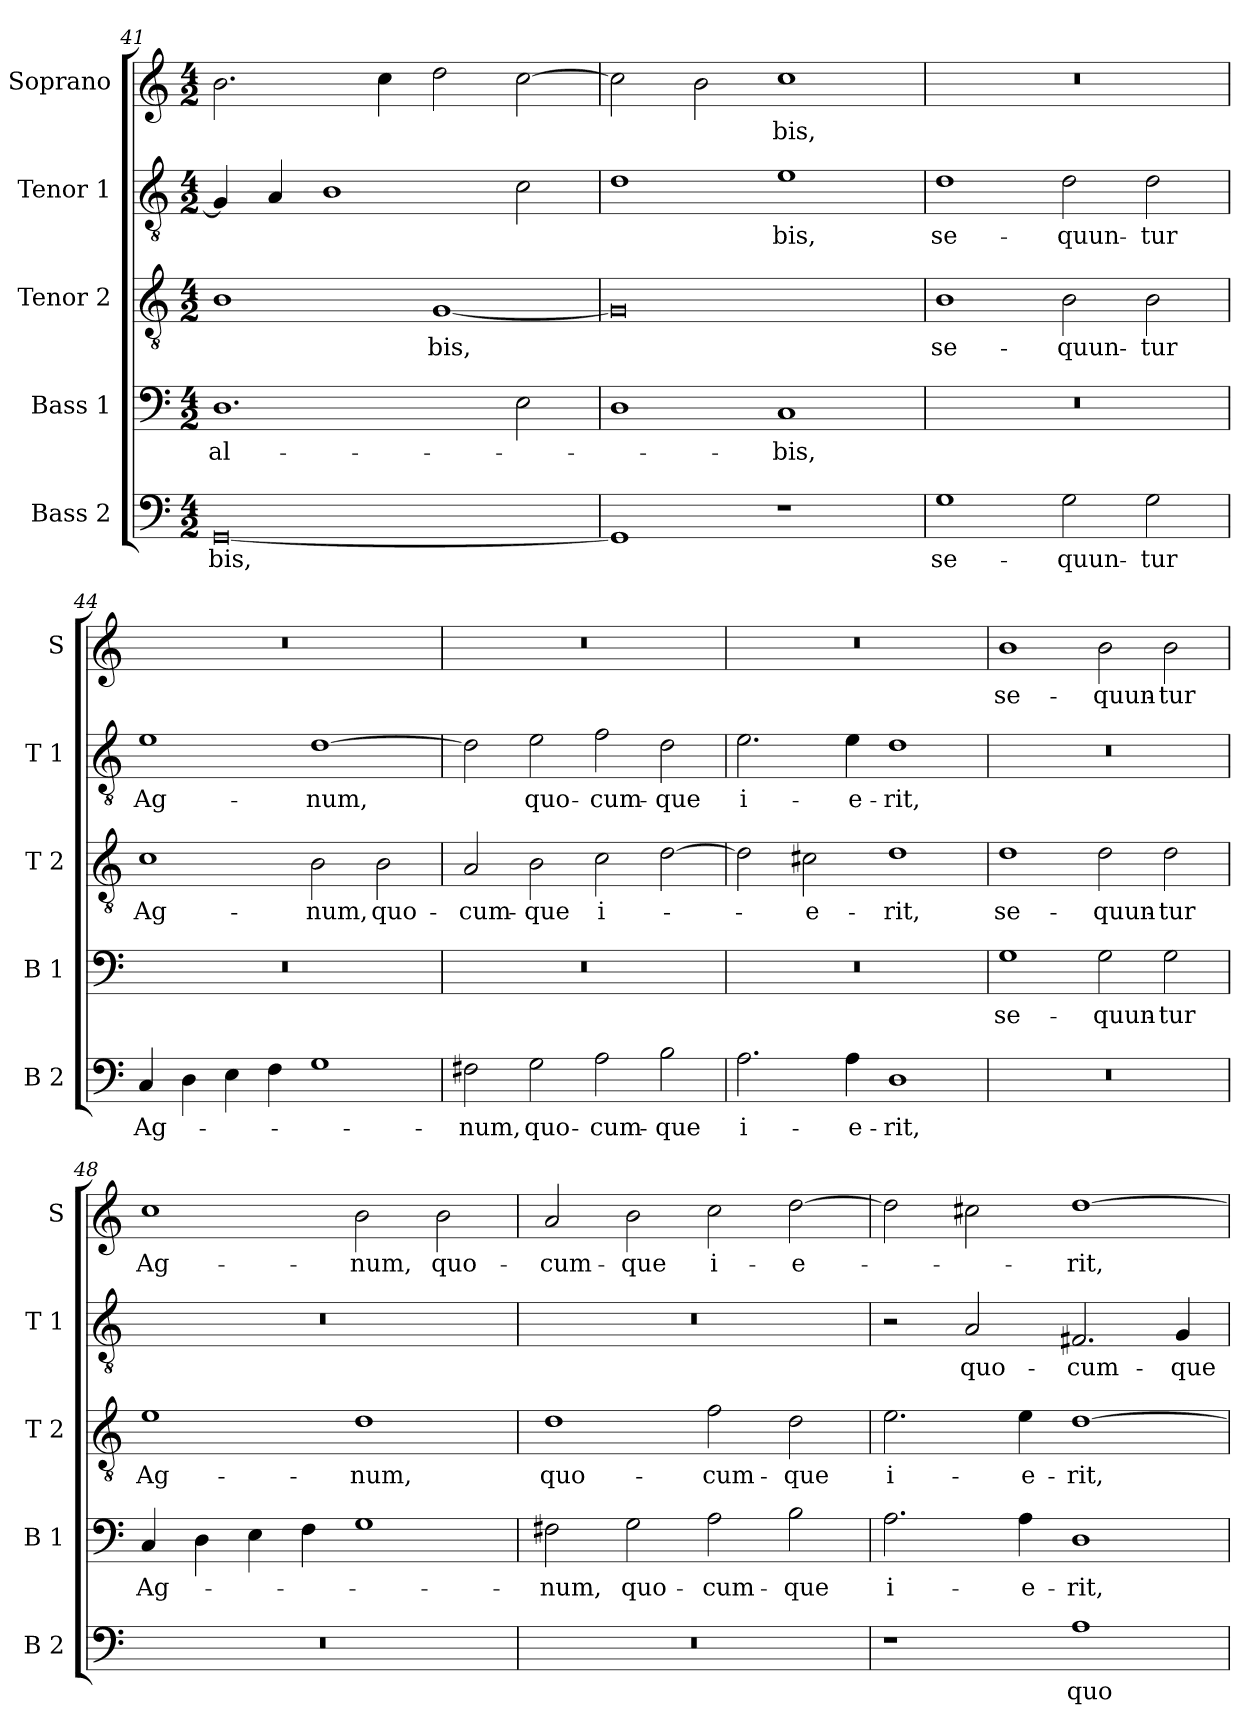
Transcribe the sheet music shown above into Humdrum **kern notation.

**kern	**text	**kern	**text	**kern	**text	**kern	**text	**kern	**text
*part5	*part5	*part4	*part4	*part3	*part3	*part2	*part2	*part1	*part1
*staff5	*staff5	*staff4	*staff4	*staff3	*staff3	*staff2	*staff2	*staff1	*staff1
*I"Bass 2	*	*I"Bass 1	*	*I"Tenor 2	*	*I"Tenor 1	*	*I"Soprano	*
*I'B 2	*	*I'B 1	*	*I'T 2	*	*I'T 1	*	*I'S	*
!!LO:PB:g=z
*clefF4	*	*clefF4	*	*clefGv2	*	*clefGv2	*	*clefG2	*
*k[]	*	*k[]	*	*k[]	*	*k[]	*	*k[]	*
*C:	*	*C:	*	*C:	*	*C:	*	*C:	*
*M4/2	*	*M4/2	*	*M4/2	*	*M4/2	*	*M4/2	*
=41	=41	=41	=41	=41	=41	=41	=41	=41	=41
!	!LO:LY:b	!	!LO:LY:b	!	!	!	!	!	!
[0GG	-bis,	1.D	al-	1B	.	4G/]	.	2.b\	.
.	.	.	.	.	.	4A/	.	.	.
.	.	.	.	.	.	1B	.	.	.
.	.	.	.	.	.	.	.	4cc\	.
!	!	!	!	!	!LO:LY:b	!	!	!	!
.	.	.	.	[1G	-bis,	.	.	2dd\	.
.	.	2E\	.	.	.	2c\	.	[2cc\	.
=42	=42	=42	=42	=42	=42	=42	=42	=42	=42
1GG]	.	1D	.	0G]	.	1d	.	2cc\]	.
.	.	.	.	.	.	.	.	2b\	.
!	!	!	!LO:LY:b	!	!	!	!LO:LY:b	!	!LO:LY:b
1r	.	1C	-bis,	.	.	1e	-bis,	1cc	-bis,
=43	=43	=43	=43	=43	=43	=43	=43	=43	=43
!	!LO:LY:b	!	!	!	!LO:LY:b	!	!LO:LY:b	!	!
1G	se-	0r	.	1B	se-	1d	se-	0r	.
!	!LO:LY:b	!	!	!	!LO:LY:b	!	!LO:LY:b	!	!
2G\	-quun-	.	.	2B\	-quun-	2d\	-quun-	.	.
!	!LO:LY:b	!	!	!	!LO:LY:b	!	!LO:LY:b	!	!
2G\	-tur	.	.	2B\	-tur	2d\	-tur	.	.
=44	=44	=44	=44	=44	=44	=44	=44	=44	=44
!	!LO:LY:b	!	!	!	!LO:LY:b	!	!LO:LY:b	!	!
4C/	Ag-	0r	.	1c	Ag-	1e	Ag-	0r	.
4D\	.	.	.	.	.	.	.	.	.
4E\	.	.	.	.	.	.	.	.	.
4F\	.	.	.	.	.	.	.	.	.
!	!	!	!	!	!LO:LY:b	!	!LO:LY:b	!	!
1G	.	.	.	2B\	-num,	[1d	-num,	.	.
!	!	!	!	!	!LO:LY:b	!	!	!	!
.	.	.	.	2B\	quo-	.	.	.	.
=45	=45	=45	=45	=45	=45	=45	=45	=45	=45
!	!LO:LY:b	!	!	!	!LO:LY:b	!	!	!	!
2F#X\	-num,	0r	.	2A/	-cum-	2d\]	.	0r	.
!	!LO:LY:b	!	!	!	!LO:LY:b	!	!LO:LY:b	!	!
2G\	quo-	.	.	2B\	-que	2e\	quo-	.	.
!	!LO:LY:b	!	!	!	!LO:LY:b	!	!LO:LY:b	!	!
2A\	-cum-	.	.	2c\	i-	2f\	-cum-	.	.
!	!LO:LY:b	!	!	!	!	!	!LO:LY:b	!	!
2B\	-que	.	.	[2d\	.	2d\	-que	.	.
!!LO:LB:g=z
=46	=46	=46	=46	=46	=46	=46	=46	=46	=46
!	!LO:LY:b	!	!	!	!	!	!LO:LY:b	!	!
2.A\	i-	0r	.	2d\]	.	2.e\	i-	0r	.
!	!	!	!	!	!LO:LY:b	!	!	!	!
.	.	.	.	2c#X\	-e-	.	.	.	.
!	!LO:LY:b	!	!	!	!	!	!LO:LY:b	!	!
4A\	-e-	.	.	.	.	4e\	-e-	.	.
!	!LO:LY:b	!	!	!	!LO:LY:b	!	!LO:LY:b	!	!
1D	-rit,	.	.	1d	-rit,	1d	-rit,	.	.
=47	=47	=47	=47	=47	=47	=47	=47	=47	=47
!	!	!	!LO:LY:b	!	!LO:LY:b	!	!	!	!LO:LY:b
0r	.	1G	se-	1d	se-	0r	.	1b	se-
!	!	!	!LO:LY:b	!	!LO:LY:b	!	!	!	!LO:LY:b
.	.	2G\	-quun-	2d\	-quun-	.	.	2b\	-quun-
!	!	!	!LO:LY:b	!	!LO:LY:b	!	!	!	!LO:LY:b
.	.	2G\	-tur	2d\	-tur	.	.	2b\	-tur
=48	=48	=48	=48	=48	=48	=48	=48	=48	=48
!	!	!	!LO:LY:b	!	!LO:LY:b	!	!	!	!LO:LY:b
0r	.	4C/	Ag-	1e	Ag-	0r	.	1cc	Ag-
.	.	4D\	.	.	.	.	.	.	.
.	.	4E\	.	.	.	.	.	.	.
.	.	4F\	.	.	.	.	.	.	.
!	!	!	!	!	!LO:LY:b	!	!	!	!LO:LY:b
.	.	1G	.	1d	-num,	.	.	2b\	-num,
!	!	!	!	!	!	!	!	!	!LO:LY:b
.	.	.	.	.	.	.	.	2b\	quo-
=49	=49	=49	=49	=49	=49	=49	=49	=49	=49
!	!	!	!LO:LY:b	!	!LO:LY:b	!	!	!	!LO:LY:b
0r	.	2F#X\	-num,	1d	quo-	0r	.	2a/	-cum-
!	!	!	!LO:LY:b	!	!	!	!	!	!LO:LY:b
.	.	2G\	quo-	.	.	.	.	2b\	-que
!	!	!	!LO:LY:b	!	!LO:LY:b	!	!	!	!LO:LY:b
.	.	2A\	-cum-	2f\	-cum-	.	.	2cc\	i-
!	!	!	!LO:LY:b	!	!LO:LY:b	!	!	!	!LO:LY:b
.	.	2B\	-que	2d\	-que	.	.	[2dd\	-e-
=50	=50	=50	=50	=50	=50	=50	=50	=50	=50
!	!	!	!LO:LY:b	!	!LO:LY:b	!	!	!	!
1r	.	2.A\	i-	2.e\	i-	2r	.	2dd\]	.
!	!	!	!	!	!	!	!LO:LY:b	!	!
.	.	.	.	.	.	2A/	quo-	2cc#X\	.
!	!	!	!LO:LY:b	!	!LO:LY:b	!	!	!	!
.	.	4A\	-e-	4e\	-e-	.	.	.	.
!	!LO:LY:b	!	!LO:LY:b	!	!LO:LY:b	!	!LO:LY:b	!	!LO:LY:b
1A	quo-	1D	-rit,	[1d	-rit,	2.F#X/	-cum-	[1dd	-rit,
!	!	!	!	!	!	!	!LO:LY:b	!	!
.	.	.	.	.	.	4G/	-que	.	.
=	=	=	=	=	=	=	=	=	=
*-	*-	*-	*-	*-	*-	*-	*-	*-	*-
